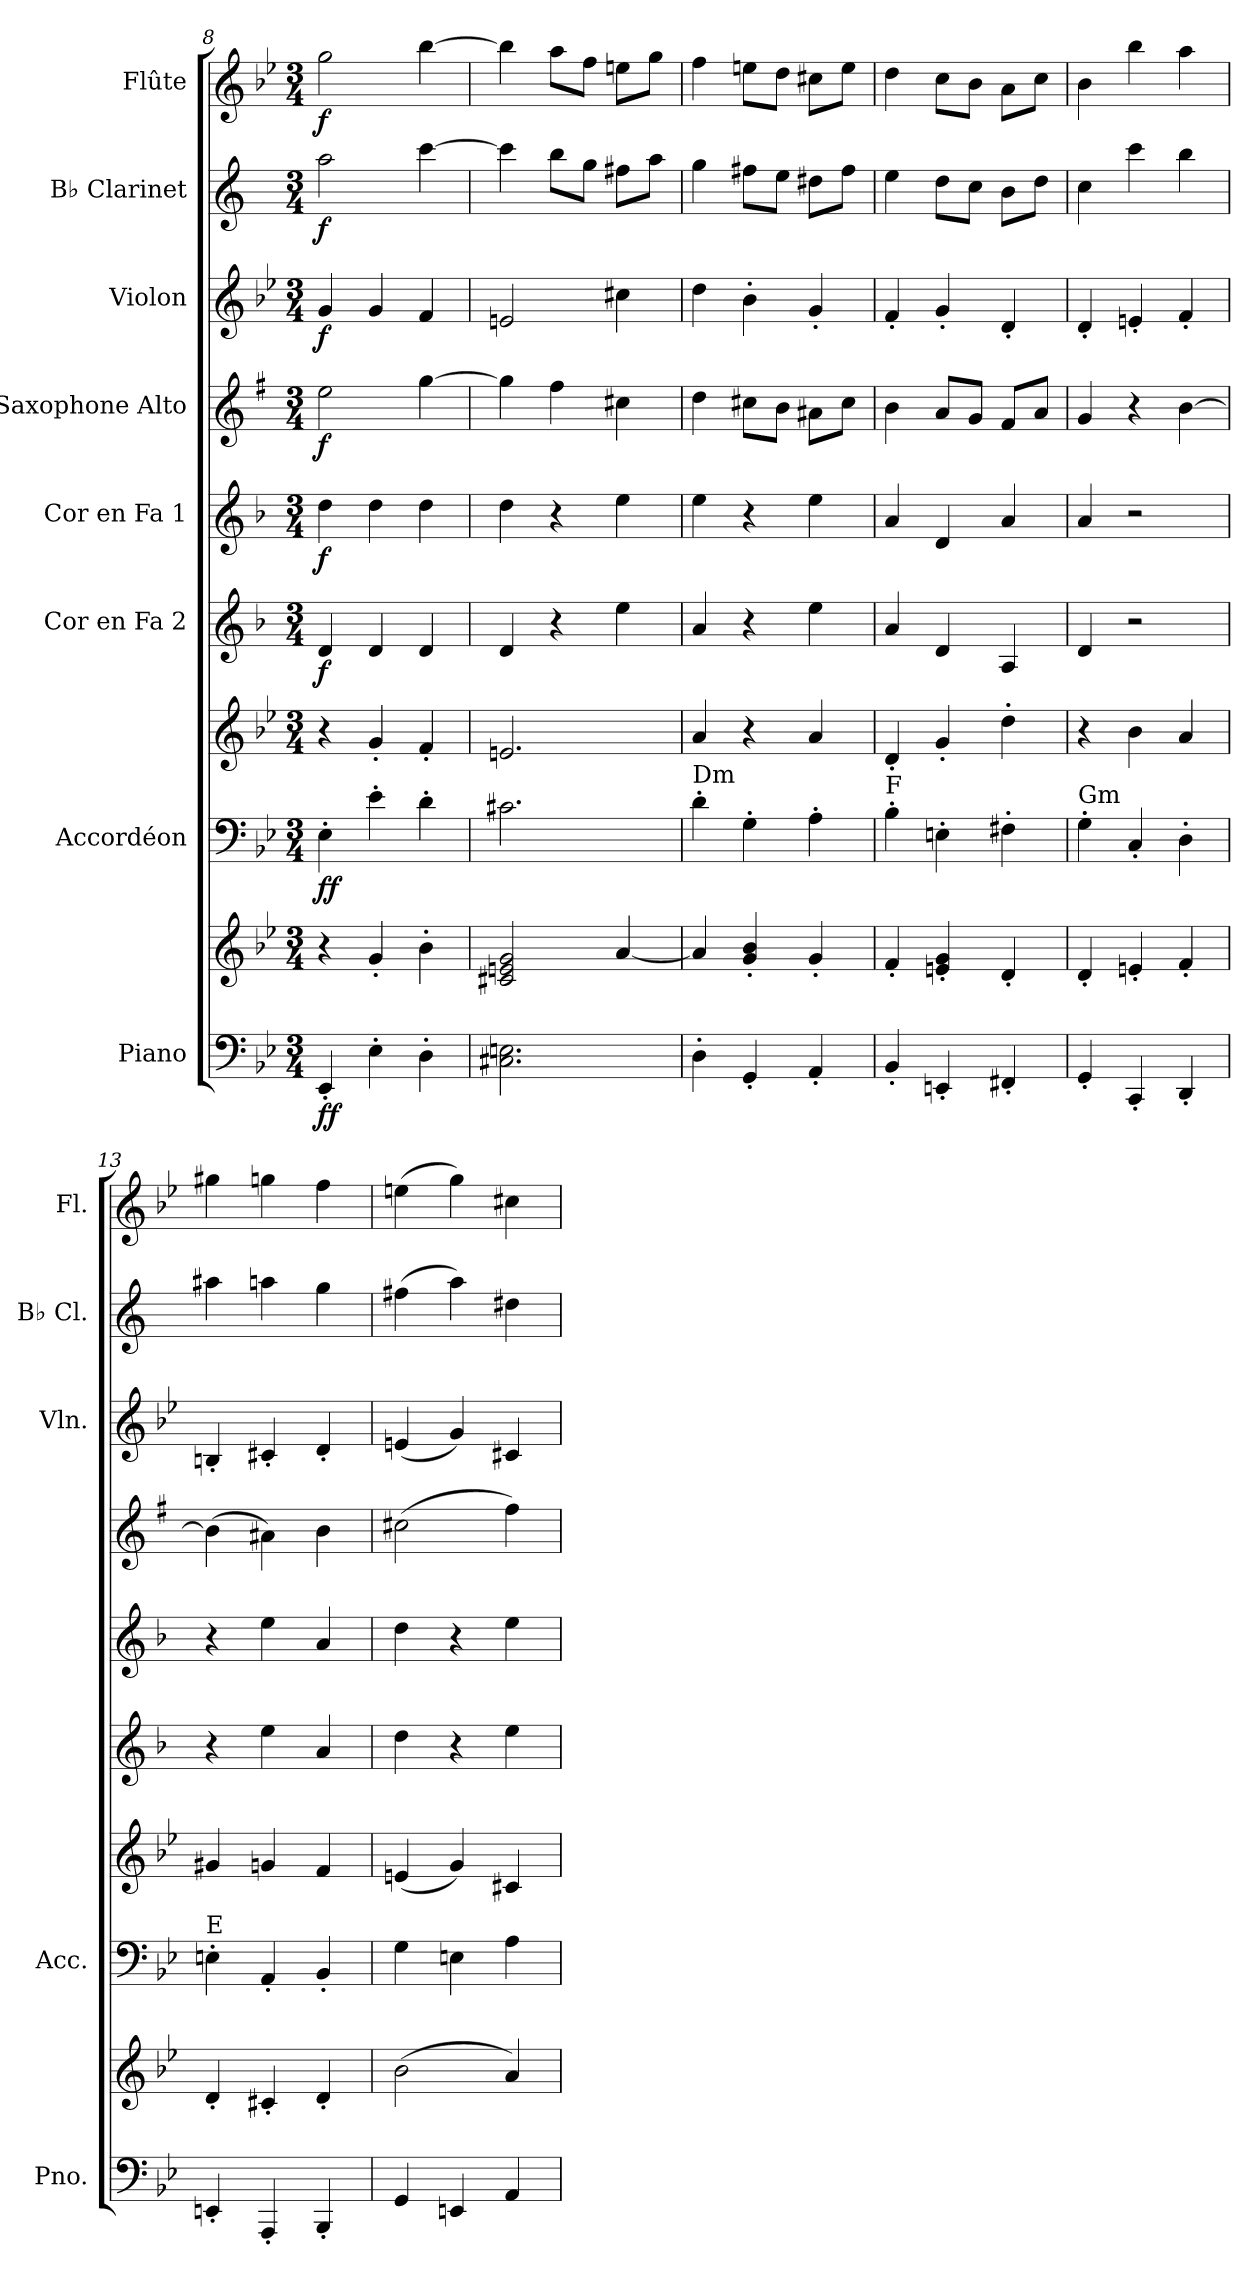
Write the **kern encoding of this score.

**kern	**kern	**dynam	**kern	**kern	**dynam	**kern	**dynam	**kern	**dynam	**kern	**dynam	**kern	**dynam	**kern	**dynam	**kern	**dynam
*part8	*part8	*part8	*part7	*part7	*part7	*part6	*part6	*part5	*part5	*part4	*part4	*part3	*part3	*part2	*part2	*part1	*part1
*staff10	*staff9	*staff9/10	*staff8	*staff7	*staff7/8	*staff6	*staff6	*staff5	*staff5	*staff4	*staff4	*staff3	*staff3	*staff2	*staff2	*staff1	*staff1
*I"Piano	*	*	*I"Accordéon	*	*	*I"Cor en Fa 2	*	*I"Cor en Fa 1	*	*I"Saxophone Alto	*	*I"Violon	*	*I"B♭ Clarinet	*	*I"Flûte	*
*I'Pno.	*	*	*I'Acc.	*	*	*	*	*	*	*	*	*I'Vln.	*	*I'B♭ Cl.	*	*I'Fl.	*
!!LO:PB:g=z
*clefF4	*clefG2	*	*clefF4	*clefG2	*	*clefG2	*	*clefG2	*	*clefG2	*	*clefG2	*	*clefG2	*	*clefG2	*
*	*	*	*	*	*	*ITrd4c7	*	*ITrd4c7	*	*ITrd5c9	*	*	*	*ITrd1c2	*	*	*
*k[b-e-]	*k[b-e-]	*	*k[b-e-]	*k[b-e-]	*	*k[b-e-]	*	*k[b-e-]	*	*k[b-e-]	*	*k[b-e-]	*	*k[b-e-]	*	*k[b-e-]	*
*M3/4	*M3/4	*	*M3/4	*M3/4	*	*M3/4	*	*M3/4	*	*M3/4	*	*M3/4	*	*M3/4	*	*M3/4	*
=8	=8	=8	=8	=8	=8	=8	=8	=8	=8	=8	=8	=8	=8	=8	=8	=8	=8
!	!	!LO:DY:b=2	!	!	!	!	!	!	!	!	!	!	!	!	!	!	!
!	!	!LO:DY:n=1:b	!	!	!LO:DY:b=2	!	!	!	!	!	!	!	!	!	!	!	!
!	!	!	!	!	!LO:DY:n=1:b	!	!LO:DY:b	!	!LO:DY:b	!	!LO:DY:b	!	!LO:DY:b	!	!LO:DY:b	!	!LO:DY:b
4EE-'/	4r	f f	4E-'\	4r	f f	4G/	f	4g\	f	2g\	f	4g/	f	2gg\	f	2gg\	f
4E-'\	4g'/	.	4e-'\	4g'/	.	4G/	.	4g\	.	.	.	4g/	.	.	.	.	.
4D'\	4b-'\	.	4d'\	4f'/	.	4G/	.	4g\	.	[4b-\	.	4f/	.	[4bb-\	.	[4bb-\	.
=9	=9	=9	=9	=9	=9	=9	=9	=9	=9	=9	=9	=9	=9	=9	=9	=9	=9
2.C#X\ 2.En\	2c#X/ 2en/ 2g/	.	2.c#X\	2.en/	.	4G/	.	4g\	.	4b-\]	.	2en/	.	4bb-\]	.	4bb-\]	.
.	.	.	.	.	.	4r	.	4r	.	4a\	.	.	.	8aa\L	.	8aa\L	.
.	.	.	.	.	.	.	.	.	.	.	.	.	.	8ff\J	.	8ff\J	.
.	[4a/	.	.	.	.	4a\	.	4a\	.	4en\	.	4cc#X\	.	8een\L	.	8een\L	.
.	.	.	.	.	.	.	.	.	.	.	.	.	.	8gg\J	.	8gg\J	.
=10	=10	=10	=10	=10	=10	=10	=10	=10	=10	=10	=10	=10	=10	=10	=10	=10	=10
!	!	!	!LO:TX:a:t=Dm	!	!	!	!	!	!	!	!	!	!	!	!	!	!
4D'\	4a/]	.	4d'\	4a/	.	4d/	.	4a\	.	4f\	.	4dd\	.	4ff\	.	4ff\	.
4GG'/	4g/' 4b-/'	.	4G'\	4r	.	4r	.	4r	.	8en\L	.	4b-'\	.	8een\L	.	8een\L	.
.	.	.	.	.	.	.	.	.	.	8d\J	.	.	.	8dd\J	.	8dd\J	.
4AA'/	4g'/	.	4A'\	4a/	.	4a\	.	4a\	.	8c#X\L	.	4g'/	.	8cc#X\L	.	8cc#X\L	.
.	.	.	.	.	.	.	.	.	.	8e\J	.	.	.	8ee\J	.	8ee\J	.
=11	=11	=11	=11	=11	=11	=11	=11	=11	=11	=11	=11	=11	=11	=11	=11	=11	=11
!	!	!	!LO:TX:a:t=F	!	!	!	!	!	!	!	!	!	!	!	!	!	!
4BB-'/	4f'/	.	4B-'\	4d'/	.	4d/	.	4d/	.	4d\	.	4f'/	.	4dd\	.	4dd\	.
4EEn'/	4en/' 4g/'	.	4En'\	4g'/	.	4G/	.	4G/	.	8c/L	.	4g'/	.	8cc\L	.	8cc\L	.
.	.	.	.	.	.	.	.	.	.	8B-/J	.	.	.	8b-\J	.	8b-\J	.
4FF#X'/	4d'/	.	4F#X'\	4dd'\	.	4D/	.	4d/	.	8A/L	.	4d'/	.	8a\L	.	8a\L	.
.	.	.	.	.	.	.	.	.	.	8c/J	.	.	.	8cc\J	.	8cc\J	.
=12	=12	=12	=12	=12	=12	=12	=12	=12	=12	=12	=12	=12	=12	=12	=12	=12	=12
!	!	!	!LO:TX:a:t=Gm	!	!	!	!	!	!	!	!	!	!	!	!	!	!
4GG'/	4d'/	.	4G'\	4r	.	4G/	.	4d/	.	4B-/	.	4d'/	.	4b-\	.	4b-\	.
4CC'/	4en'/	.	4C'/	4b-\	.	2r	.	2r	.	4r	.	4en'/	.	4bb-\	.	4bb-\	.
4DD'/	4f'/	.	4D'\	4a/	.	.	.	.	.	[4d\	.	4f'/	.	4aa\	.	4aa\	.
=13	=13	=13	=13	=13	=13	=13	=13	=13	=13	=13	=13	=13	=13	=13	=13	=13	=13
!	!	!	!LO:TX:a:t=E	!	!	!	!	!	!	!	!	!	!	!	!	!	!
4EEn'/	4d'/	.	4En'\	4g#X/	.	4r	.	4r	.	(4d\]	.	4Bn'/	.	4gg#X\	.	4gg#X\	.
4AAA'/	4c#X'/	.	4AA'/	4gn/	.	4a\	.	4a\	.	4c#X\)	.	4c#X'/	.	4ggn\	.	4ggn\	.
4BBB-'/	4d'/	.	4BB-'/	4f/	.	4d/	.	4d/	.	4d\	.	4d'/	.	4ff\	.	4ff\	.
!!LO:PB:g=z
=14	=14	=14	=14	=14	=14	=14	=14	=14	=14	=14	=14	=14	=14	=14	=14	=14	=14
4GG/	(2b-\	.	4G\	(4en/	.	4g\	.	4g\	.	(2en\	.	(4en/	.	(4een\	.	(4een\	.
4EEn/	.	.	4En\	4g/)	.	4r	.	4r	.	.	.	4g/)	.	4gg\)	.	4gg\)	.
4AA/	4a/)	.	4A\	4c#X/	.	4a\	.	4a\	.	4a\)	.	4c#X/	.	4cc#X\	.	4cc#X\	.
=	=	=	=	=	=	=	=	=	=	=	=	=	=	=	=	=	=
*-	*-	*-	*-	*-	*-	*-	*-	*-	*-	*-	*-	*-	*-	*-	*-	*-	*-
